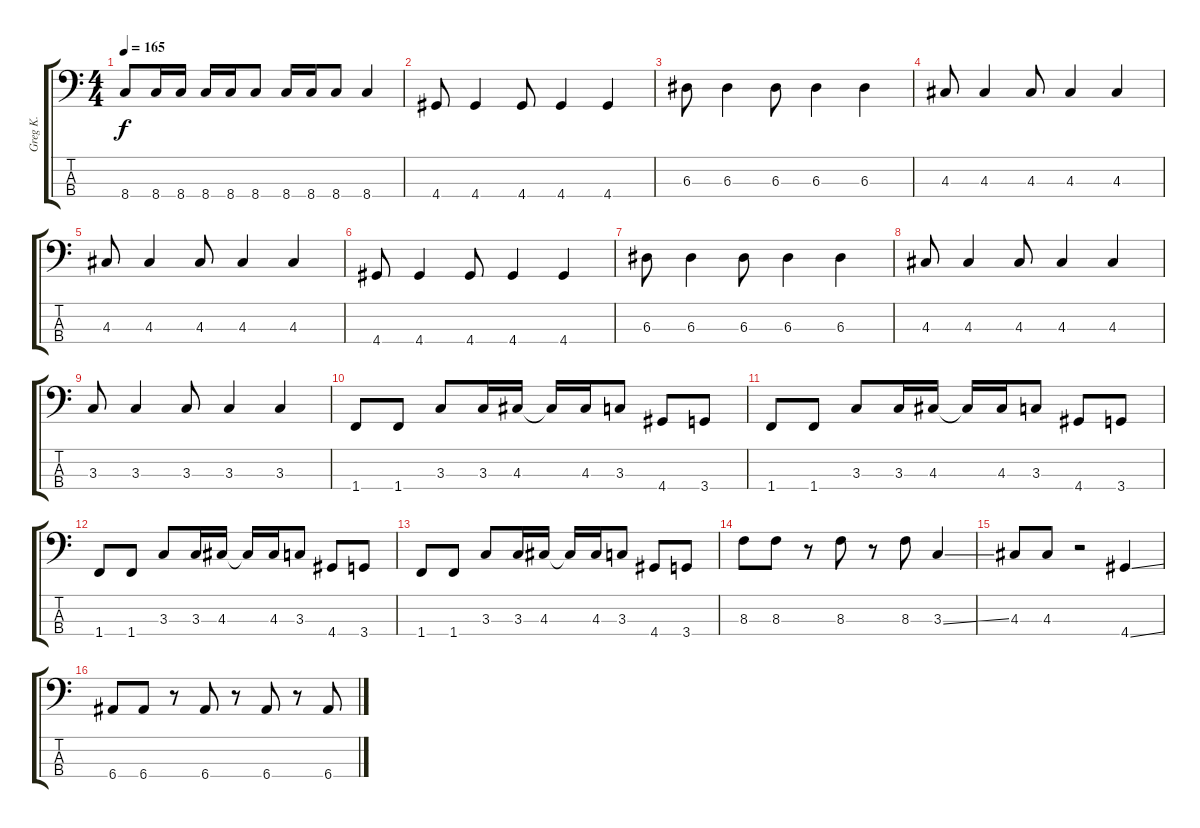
\track ("Greg K." "Greg K.") {instrument electricbasspick}
\staff {score tabs}
\tuning (G2 D2 A1 E1) {hide}
\ts (4 4)
\tempo 165
\clef f4
\ks c
8.4.8{dy f} 8.4.16 8.4.16 8.4.16 8.4.16 8.4.8 8.4.16 8.4.16 8.4.8 8.4.4 |
4.4.8 4.4.4 4.4.8 4.4.4 4.4.4 |
6.3.8 6.3.4 6.3.8 6.3.4 6.3.4 |
4.3.8 4.3.4 4.3.8 4.3.4 4.3.4 |
4.3.8 4.3.4 4.3.8 4.3.4 4.3.4 |
4.4.8 4.4.4 4.4.8 4.4.4 4.4.4 |
6.3.8 6.3.4 6.3.8 6.3.4 6.3.4 |
4.3.8 4.3.4 4.3.8 4.3.4 4.3.4 |
3.3.8 3.3.4 3.3.8 3.3.4 3.3.4 |
1.4.8 1.4.8 3.3.8 3.3.16 4.3.16 4.3{t}.16 4.3.16 3.3.8 4.4.8 3.4.8 |
1.4.8 1.4.8 3.3.8 3.3.16 4.3.16 4.3{t}.16 4.3.16 3.3.8 4.4.8 3.4.8 |
1.4.8 1.4.8 3.3.8 3.3.16 4.3.16 4.3{t}.16 4.3.16 3.3.8 4.4.8 3.4.8 |
1.4.8 1.4.8 3.3.8 3.3.16 4.3.16 4.3{t}.16 4.3.16 3.3.8 4.4.8 3.4.8 |
8.3.8 8.3.8 r.8 8.3.8 r.8 8.3.8 3.3{ss}.4 |
4.3.8 4.3.8 r.2 4.4{ss}.4 |
6.4.8 6.4.8 r.8 6.4.8 r.8 6.4.8 r.8 6.4.8
